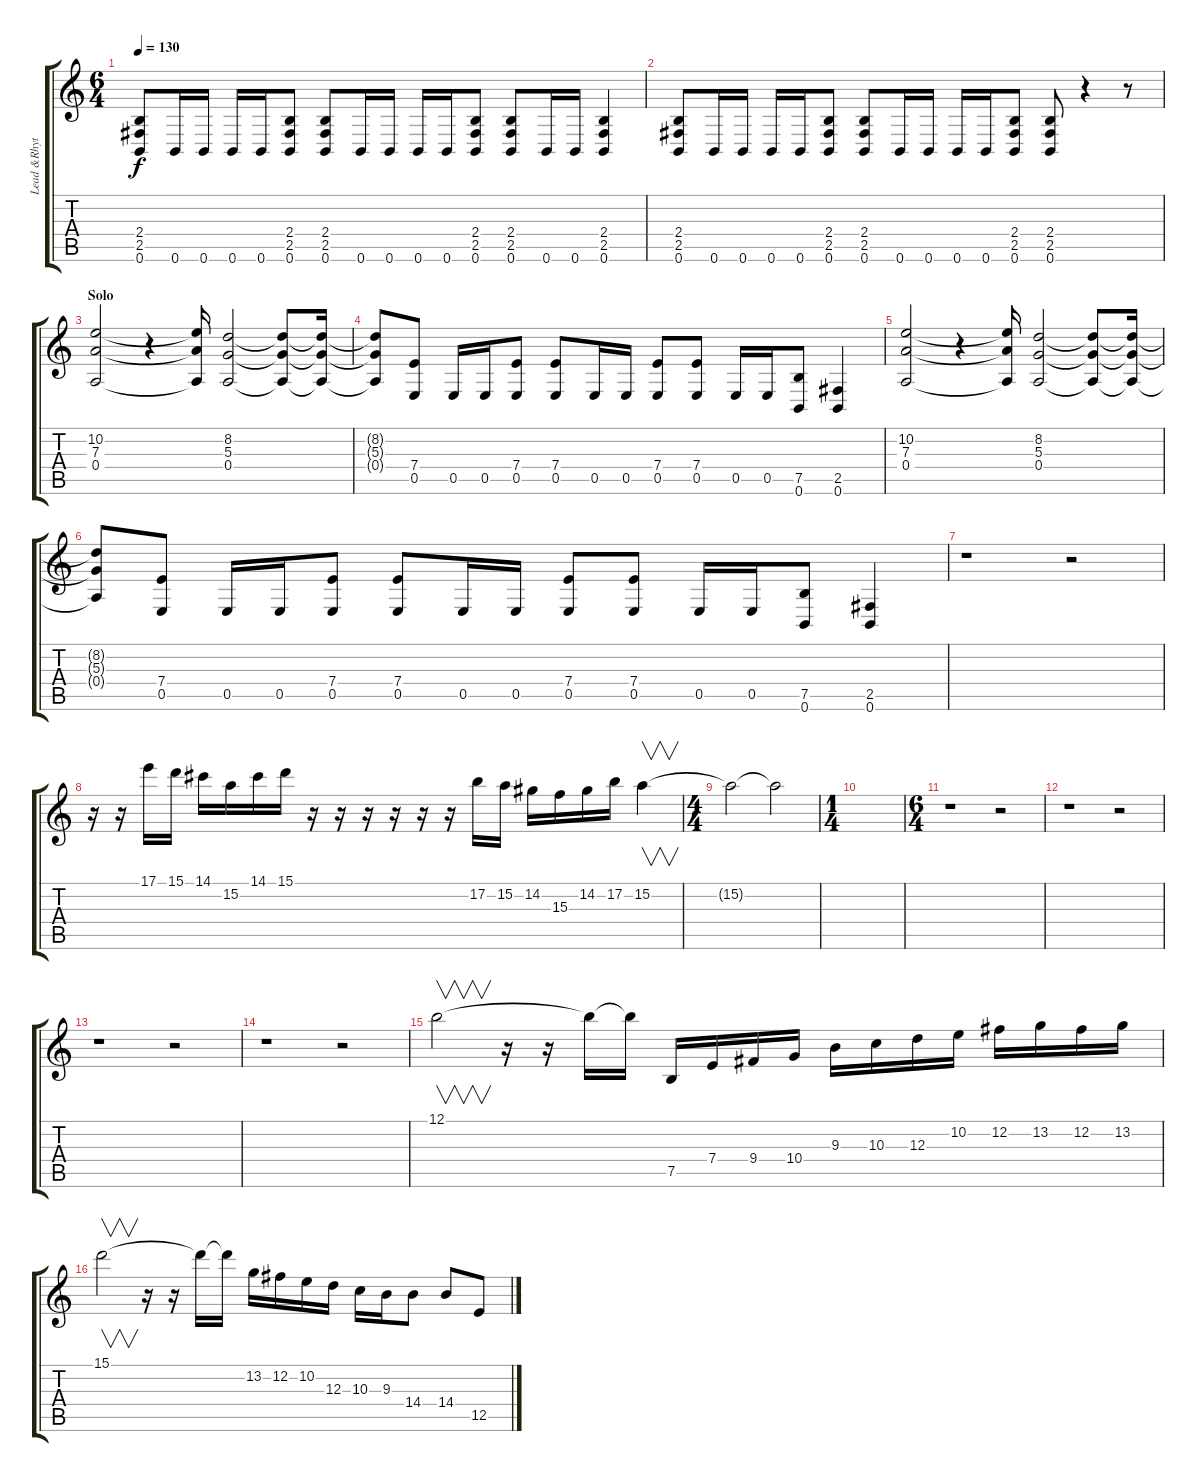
\track ("Lead &Rhythm Guitar" "Lead &Rhyt") {instrument distortionguitar}
\staff {score tabs}
\tuning (B3 Gb3 D3 A2 E2 B1) {hide}
\ts (6 4)
\tempo 130
\clef g2
\ks c
(2.4 2.5 0.6).8{dy f} 0.6.16 0.6.16 0.6.16 0.6.16 (2.4 2.5 0.6).8 (2.4 2.5 0.6).8 0.6.16 0.6.16 0.6.16 0.6.16 (2.4 2.5 0.6).8 (2.4 2.5 0.6).8 0.6.16 0.6.16 (2.4 2.5 0.6).4 |
(2.4 2.5 0.6).8 0.6.16 0.6.16 0.6.16 0.6.16 (2.4 2.5 0.6).8 (2.4 2.5 0.6).8 0.6.16 0.6.16 0.6.16 0.6.16 (2.4 2.5 0.6).8 (2.4 2.5 0.6).8 r.4 r.8 |
\section ("" "Solo")
(10.2 7.3 0.4).2 r.4 (10.2{t} 7.3{t} 0.4{t}).16 (8.2 5.3 0.4).2 (8.2{t} 5.3{t} 0.4{t}).8 (8.2{t} 5.3{t} 0.4{t}).16 |
(8.2{t} 5.3{t} 0.4{t}).8 (7.4 0.5).8 0.5.16 0.5.16 (7.4 0.5).8 (7.4 0.5).8 0.5.16 0.5.16 (7.4 0.5).8 (7.4 0.5).8 0.5.16 0.5.16 (7.5 0.6).8 (2.5 0.6).4 |
(10.2 7.3 0.4).2 r.4 (10.2{t} 7.3{t} 0.4{t}).16 (8.2 5.3 0.4).2 (8.2{t} 5.3{t} 0.4{t}).8 (8.2{t} 5.3{t} 0.4{t}).16 |
(8.2{t} 5.3{t} 0.4{t}).8 (7.4 0.5).8 0.5.16 0.5.16 (7.4 0.5).8 (7.4 0.5).8 0.5.16 0.5.16 (7.4 0.5).8 (7.4 0.5).8 0.5.16 0.5.16 (7.5 0.6).8 (2.5 0.6).4 |
r.1 r.2 |
r.16{balance 16} r.16 17.1.16 15.1.16 14.1.16 15.2.16 14.1.16 15.1.16 r.16 r.16 r.16 r.16 r.16 r.16 17.2.16 15.2.16 14.2.16 15.3.16 14.2.16 17.2.16 15.2.4{v} |
\ts (4 4)
15.2{t}.2{balance 8} 15.2{t}.2 |
\ts (1 4)
|
\ts (6 4)
r.1 r.2 |
r.1 r.2 |
r.1 r.2 |
r.1 r.2 |
12.1.2{v} r.16 r.16 12.1{t}.16 12.1{t}.16 7.5.16 7.4.16 9.4.16 10.4.16 9.3.16 10.3.16 12.3.16 10.2.16 12.2.16 13.2.16 12.2.16 13.2.16 |
15.1.2{v} r.16 r.16 15.1{t}.16 15.1{t}.16 13.2.16 12.2.16 10.2.16 12.3.16 10.3.16 9.3.16 14.4.8 14.4.8 12.5.8
